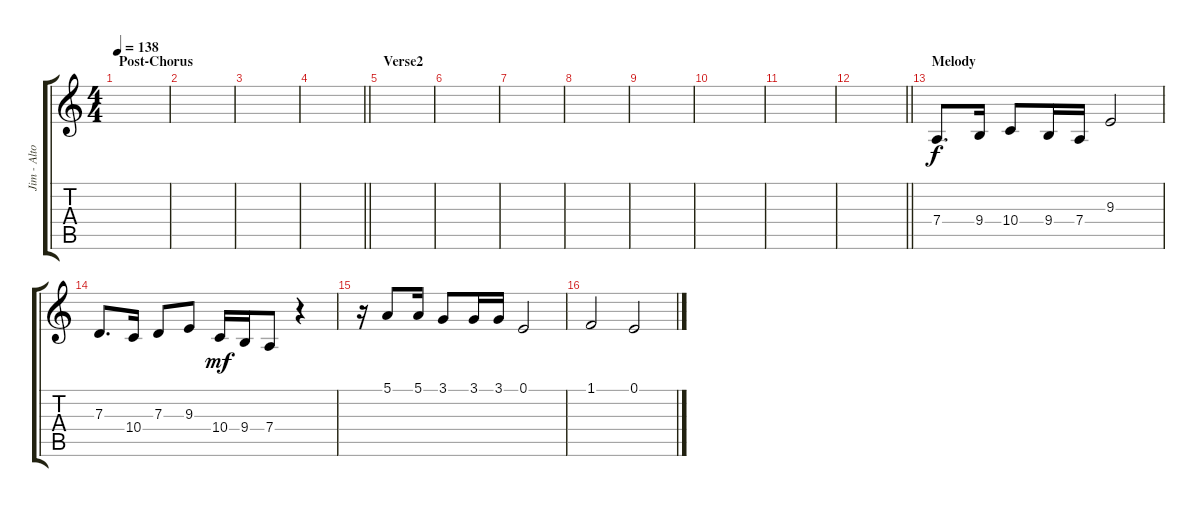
\track ("Jim - Alto Sax" "Jim - Alto") {instrument altosax}
\staff {score tabs}
\tuning (E4 B3 G3 D3 A2 E2) {hide}
\ts (4 4)
\section ("" "Post-Chorus")
\tempo 138
\clef g2
\ks c
|
|
|
\barLineRight lightlight
|
\section ("" "Verse2")
|
|
|
|
|
|
|
\barLineRight lightlight
|
\section ("" "Melody")
7.4.8{d} 9.4.16 10.4.8 9.4.16 7.4.16 9.3.2 |
7.3.8{d} 10.4.16 7.3.8 9.3.8 10.4.16{dy mf} 9.4.16 7.4.8 r.4 |
r.16 5.1.8 5.1.16 3.1.8 3.1.16 3.1.16 0.1.2 |
1.1.2 0.1.2
